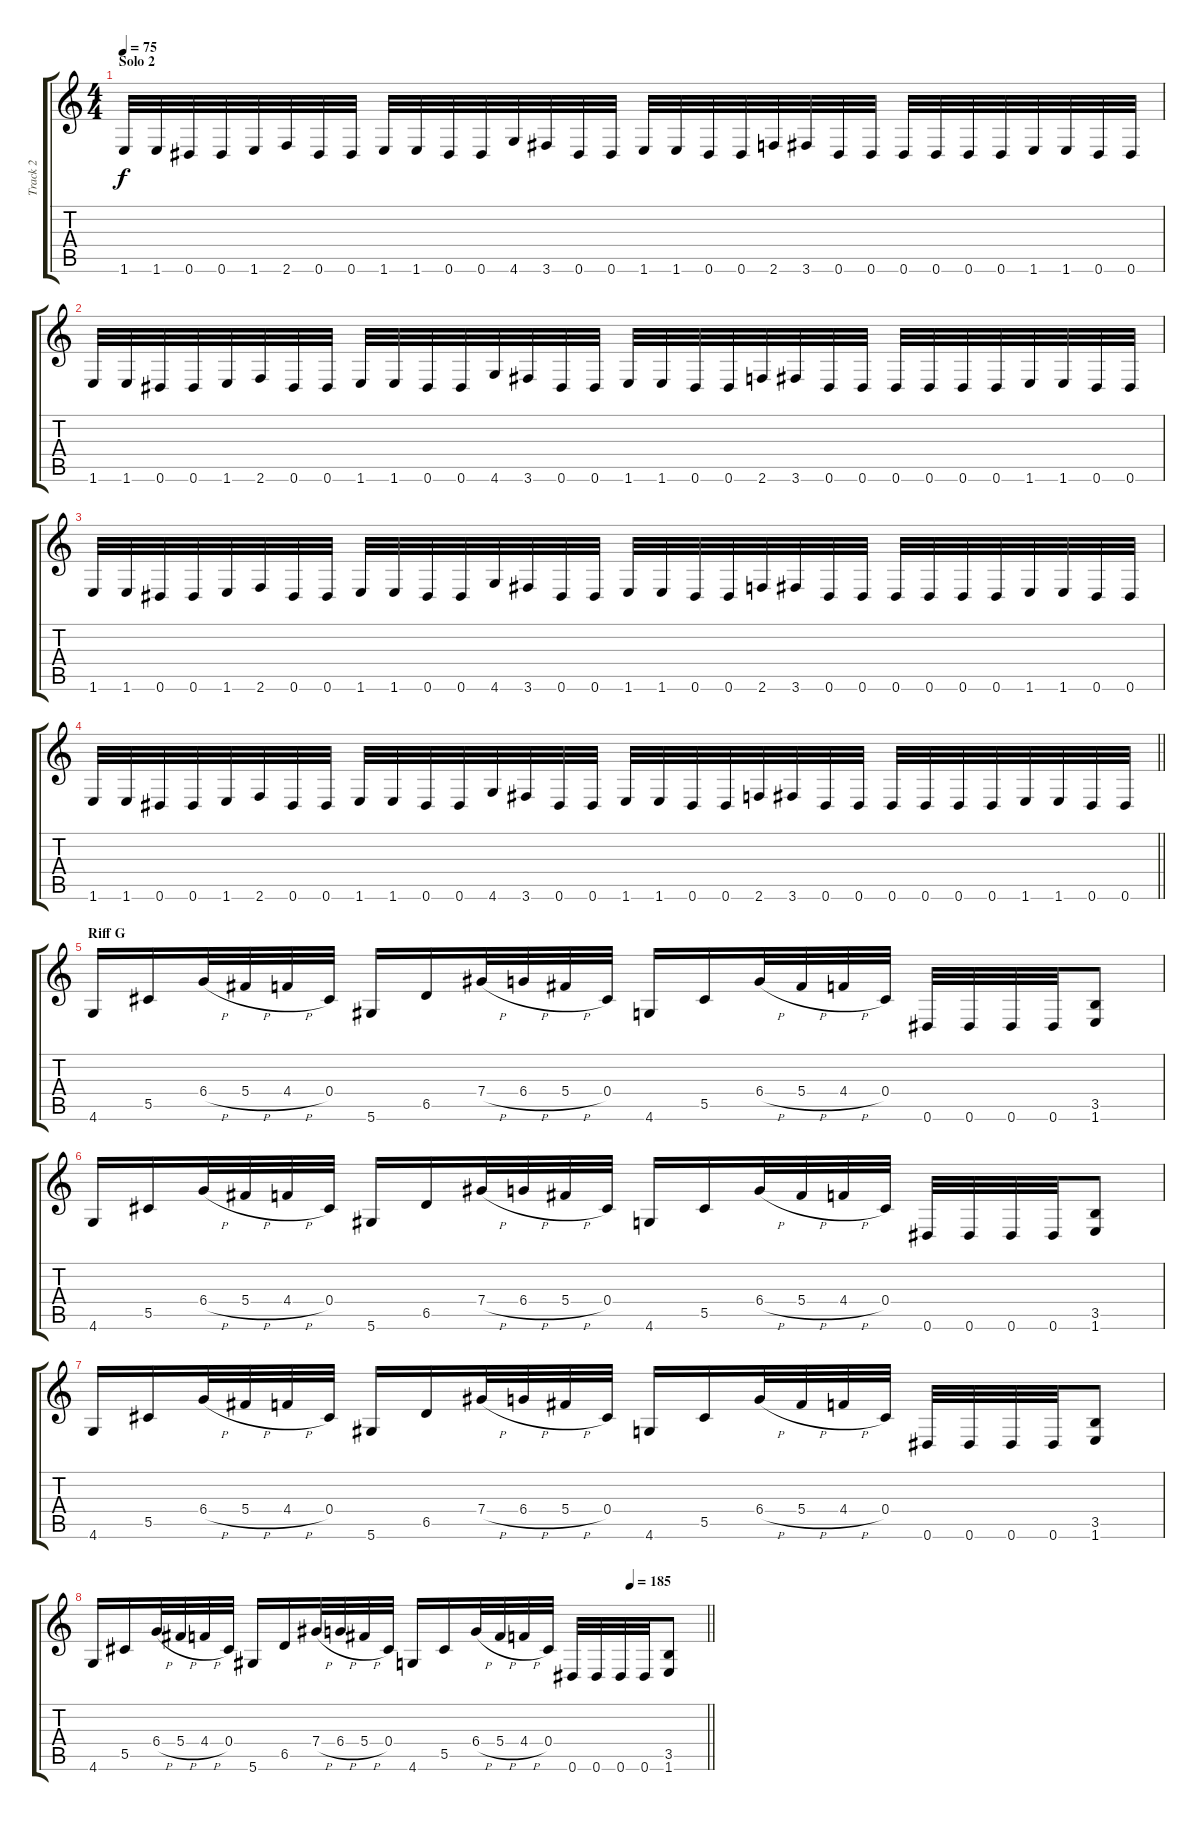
\track ("Track 2" "Track 2") {instrument distortionguitar}
\staff {score tabs}
\tuning (Eb4 Bb3 Gb3 Db3 Ab2 Eb2) {hide}
\ts (4 4)
\section ("" "Solo 2")
\tempo 75
\clef g2
\ks c
1.6.32{dy f} 1.6.32 0.6.32 0.6.32 1.6.32 2.6.32 0.6.32 0.6.32 1.6.32 1.6.32 0.6.32 0.6.32 4.6.32 3.6.32 0.6.32 0.6.32 1.6.32 1.6.32 0.6.32 0.6.32 2.6.32 3.6.32 0.6.32 0.6.32 0.6.32 0.6.32 0.6.32 0.6.32 1.6.32 1.6.32 0.6.32 0.6.32 |
1.6.32 1.6.32 0.6.32 0.6.32 1.6.32 2.6.32 0.6.32 0.6.32 1.6.32 1.6.32 0.6.32 0.6.32 4.6.32 3.6.32 0.6.32 0.6.32 1.6.32 1.6.32 0.6.32 0.6.32 2.6.32 3.6.32 0.6.32 0.6.32 0.6.32 0.6.32 0.6.32 0.6.32 1.6.32 1.6.32 0.6.32 0.6.32 |
1.6.32 1.6.32 0.6.32 0.6.32 1.6.32 2.6.32 0.6.32 0.6.32 1.6.32 1.6.32 0.6.32 0.6.32 4.6.32 3.6.32 0.6.32 0.6.32 1.6.32 1.6.32 0.6.32 0.6.32 2.6.32 3.6.32 0.6.32 0.6.32 0.6.32 0.6.32 0.6.32 0.6.32 1.6.32 1.6.32 0.6.32 0.6.32 |
\barLineRight lightlight
1.6.32 1.6.32 0.6.32 0.6.32 1.6.32 2.6.32 0.6.32 0.6.32 1.6.32 1.6.32 0.6.32 0.6.32 4.6.32 3.6.32 0.6.32 0.6.32 1.6.32 1.6.32 0.6.32 0.6.32 2.6.32 3.6.32 0.6.32 0.6.32 0.6.32 0.6.32 0.6.32 0.6.32 1.6.32 1.6.32 0.6.32 0.6.32 |
\section ("" "Riff G")
4.6.16 5.5.16 6.4{h}.32 5.4{h}.32 4.4{h}.32 0.4.32 5.6.16 6.5.16 7.4{h}.32 6.4{h}.32 5.4{h}.32 0.4.32 4.6.16 5.5.16 6.4{h}.32 5.4{h}.32 4.4{h}.32 0.4.32 0.6.32 0.6.32 0.6.32 0.6.32 (3.5 1.6).8 |
4.6.16 5.5.16 6.4{h}.32 5.4{h}.32 4.4{h}.32 0.4.32 5.6.16 6.5.16 7.4{h}.32 6.4{h}.32 5.4{h}.32 0.4.32 4.6.16 5.5.16 6.4{h}.32 5.4{h}.32 4.4{h}.32 0.4.32 0.6.32 0.6.32 0.6.32 0.6.32 (3.5 1.6).8 |
4.6.16 5.5.16 6.4{h}.32 5.4{h}.32 4.4{h}.32 0.4.32 5.6.16 6.5.16 7.4{h}.32 6.4{h}.32 5.4{h}.32 0.4.32 4.6.16 5.5.16 6.4{h}.32 5.4{h}.32 4.4{h}.32 0.4.32 0.6.32 0.6.32 0.6.32 0.6.32 (3.5 1.6).8 |
\tempo (185 0.875)
\barLineRight lightlight
4.6.16 5.5.16 6.4{h}.32 5.4{h}.32 4.4{h}.32 0.4.32 5.6.16 6.5.16 7.4{h}.32 6.4{h}.32 5.4{h}.32 0.4.32 4.6.16 5.5.16 6.4{h}.32 5.4{h}.32 4.4{h}.32 0.4.32 0.6.32 0.6.32 0.6.32 0.6.32 (3.5 1.6).8
